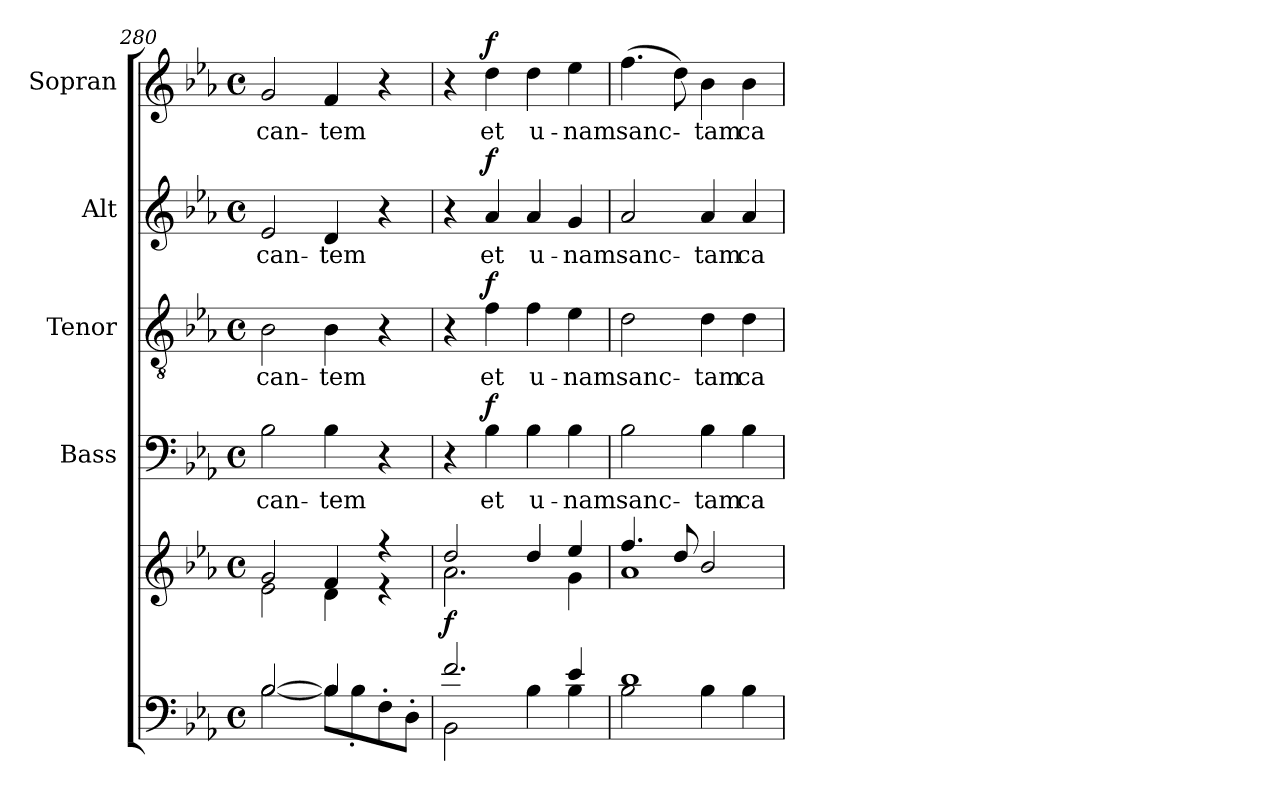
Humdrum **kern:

**kern	**kern	**dynam	**kern	**text	**dynam	**kern	**text	**dynam	**kern	**text	**dynam	**kern	**text	**dynam
*part5	*part5	*part5	*part4	*part4	*part4	*part3	*part3	*part3	*part2	*part2	*part2	*part1	*part1	*part1
*staff6	*staff5	*staff5/6	*staff4	*staff4	*staff4	*staff3	*staff3	*staff3	*staff2	*staff2	*staff2	*staff1	*staff1	*staff1
*	*	*	*I"Bass	*	*	*I"Tenor	*	*	*I"Alt	*	*	*I"Sopran	*	*
*	*	*	*I'B.	*	*	*I'T.	*	*	*I'A.	*	*	*I'S.	*	*
!!LO:PB:g=z
*clefF4	*clefG2	*	*clefF4	*	*	*clefGv2	*	*	*clefG2	*	*	*clefG2	*	*
*k[b-e-a-]	*k[b-e-a-]	*	*k[b-e-a-]	*	*	*k[b-e-a-]	*	*	*k[b-e-a-]	*	*	*k[b-e-a-]	*	*
*E-:	*E-:	*	*E-:	*	*	*E-:	*	*	*E-:	*	*	*E-:	*	*
*M4/4	*M4/4	*	*M4/4	*	*	*M4/4	*	*	*M4/4	*	*	*M4/4	*	*
*met(c)	*met(c)	*	*met(c)	*	*	*met(c)	*	*	*met(c)	*	*	*met(c)	*	*
=280	=280	=280	=280	=280	=280	=280	=280	=280	=280	=280	=280	=280	=280	=280
*^	*^	*	*	*	*	*	*	*	*	*	*	*	*	*
!	!	!	!	!	!	!LO:LY:b	!	!	!LO:LY:b	!	!	!LO:LY:b	!	!	!LO:LY:b	!
[>2B-/	[<2B-\	2g/	2e-\	.	2B-\	-can-	.	2B-\	-can-	.	2e-/	-can-	.	2g/	-can-	.
!	!	!	!	!	!	!LO:LY:b	!	!	!LO:LY:b	!	!	!LO:LY:b	!	!	!LO:LY:b	!
4B-/]	8B-\L]	4f/	4d\	.	4B-\	-tem	.	4B-\	-tem	.	4d/	-tem	.	4f/	-tem	.
.	8B-'>\	.	.	.	.	.	.	.	.	.	.	.	.	.	.	.
4ryy	8F'>\	4r	4r	.	4r	.	.	4r	.	.	4r	.	.	4r	.	.
.	8D'>\J	.	.	.	.	.	.	.	.	.	.	.	.	.	.	.
=281	=281	=281	=281	=281	=281	=281	=281	=281	=281	=281	=281	=281	=281	=281	=281	=281
!	!	!	!	!LO:DY:b	!	!	!	!	!	!	!	!	!	!	!	!
2.f/	2BB-\	2dd/	2.a-\	f	4r	.	.	4r	.	.	4r	.	.	4r	.	.
!	!	!	!	!	!	!LO:LY:b	!LO:DY:a	!	!LO:LY:b	!LO:DY:a	!	!LO:LY:b	!LO:DY:a	!	!LO:LY:b	!LO:DY:a
.	.	.	.	.	4B-\	et	f	4f\	et	f	4a-/	et	f	4dd\	et	f
!	!	!	!	!	!	!LO:LY:b	!	!	!LO:LY:b	!	!	!LO:LY:b	!	!	!LO:LY:b	!
.	4B-\	4dd/	.	.	4B-\	u-	.	4f\	u-	.	4a-/	u-	.	4dd\	u-	.
!	!	!	!	!	!	!LO:LY:b	!	!	!LO:LY:b	!	!	!LO:LY:b	!	!	!LO:LY:b	!
4e-/	4B-\	4ee-/	4g\	.	4B-\	-nam	.	4e-\	-nam	.	4g/	-nam	.	4ee-\	-nam	.
=282	=282	=282	=282	=282	=282	=282	=282	=282	=282	=282	=282	=282	=282	=282	=282	=282
!	!	!	!	!	!	!LO:LY:b	!	!	!LO:LY:b	!	!	!LO:LY:b	!	!	!LO:LY:b	!
1d	2B-\	4.ff/	1a-	.	2B-\	sanc-	.	2d\	sanc-	.	2a-/	sanc-	.	(>4.ff\	sanc-	.
.	.	8dd/	.	.	.	.	.	.	.	.	.	.	.	8dd\)	.	.
!	!	!	!	!	!	!LO:LY:b	!	!	!LO:LY:b	!	!	!LO:LY:b	!	!	!LO:LY:b	!
.	4B-\	2b-/	.	.	4B-\	-tam	.	4d\	-tam	.	4a-/	-tam	.	4b-\	-tam	.
!	!	!	!	!	!	!LO:LY:b	!	!	!LO:LY:b	!	!	!LO:LY:b	!	!	!LO:LY:b	!
.	4B-\	.	.	.	4B-\	ca-	.	4d\	ca-	.	4a-/	ca-	.	4b-\	ca-	.
*v	*v	*	*	*	*	*	*	*	*	*	*	*	*	*	*	*
*	*v	*v	*	*	*	*	*	*	*	*	*	*	*	*	*
=	=	=	=	=	=	=	=	=	=	=	=	=	=	=
*-	*-	*-	*-	*-	*-	*-	*-	*-	*-	*-	*-	*-	*-	*-
